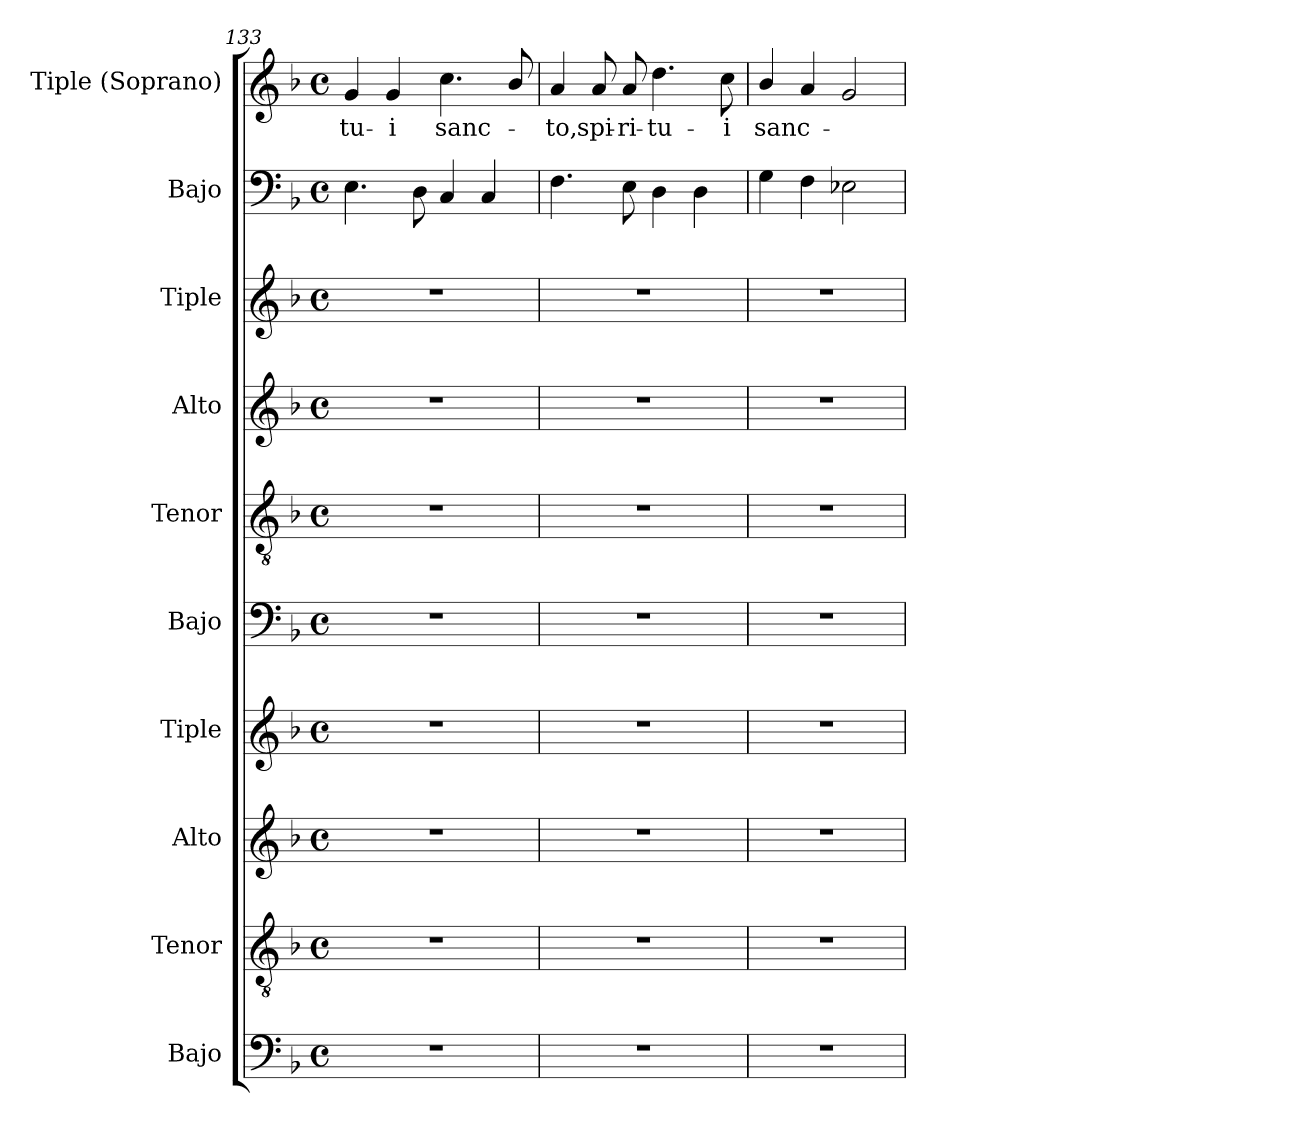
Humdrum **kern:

**kern	**kern	**kern	**kern	**kern	**kern	**kern	**kern	**kern	**kern	**text
*part10	*part9	*part8	*part7	*part6	*part5	*part4	*part3	*part2	*part1	*part1
*staff10	*staff9	*staff8	*staff7	*staff6	*staff5	*staff4	*staff3	*staff2	*staff1	*staff1
*I"Bajo	*I"Tenor	*I"Alto	*I"Tiple	*I"Bajo	*I"Tenor	*I"Alto	*I"Tiple	*I"Bajo	*I"Tiple (Soprano)	*
*I'B.	*I'T.	*I'A.	*	*I'B.	*I'T.	*I'A.	*	*I'B.	*I'S.	*
*clefF4	*clefGv2	*clefG2	*clefG2	*clefF4	*clefGv2	*clefG2	*clefG2	*clefF4	*clefG2	*
*	*ITrd7c12	*	*	*	*ITrd7c12	*	*	*	*	*
*k[b-]	*k[b-]	*k[b-]	*k[b-]	*k[b-]	*k[b-]	*k[b-]	*k[b-]	*k[b-]	*k[b-]	*
*F:	*F:	*F:	*F:	*F:	*F:	*F:	*F:	*F:	*F:	*
*M4/4	*M4/4	*M4/4	*M4/4	*M4/4	*M4/4	*M4/4	*M4/4	*M4/4	*M4/4	*
*met(c)	*met(c)	*met(c)	*met(c)	*met(c)	*met(c)	*met(c)	*met(c)	*met(c)	*met(c)	*
=133	=133	=133	=133	=133	=133	=133	=133	=133	=133	=133
!	!	!	!	!	!	!	!	!	!	!LO:LY:b:color=#000000
1r	1r	1r	1r	1r	1r	1r	1r	4.Ei\	4gi/	-tu-
!	!	!	!	!	!	!	!	!	!	!LO:LY:b:color=#000000
.	.	.	.	.	.	.	.	.	4gi/	-i
.	.	.	.	.	.	.	.	8Di\	.	.
!	!	!	!	!	!	!	!	!	!	!LO:LY:b:color=#000000
.	.	.	.	.	.	.	.	4Ci/	4.cci\	sanc-
.	.	.	.	.	.	.	.	4Ci/	.	.
.	.	.	.	.	.	.	.	.	8b-i/	.
=134	=134	=134	=134	=134	=134	=134	=134	=134	=134	=134
!	!	!	!	!	!	!	!	!	!	!LO:LY:b:color=#000000
1r	1r	1r	1r	1r	1r	1r	1r	4.Fi\	4ai/	-to,
!	!	!	!	!	!	!	!	!	!	!LO:LY:b:color=#000000
.	.	.	.	.	.	.	.	.	8ai/	spi-
!	!	!	!	!	!	!	!	!	!	!LO:LY:b:color=#000000
.	.	.	.	.	.	.	.	8Ei\	8ai/	-ri-
!	!	!	!	!	!	!	!	!	!	!LO:LY:b:color=#000000
.	.	.	.	.	.	.	.	4Di\	4.ddi\	-tu-
.	.	.	.	.	.	.	.	4Di\	.	.
!	!	!	!	!	!	!	!	!	!	!LO:LY:b:color=#000000
.	.	.	.	.	.	.	.	.	8cci\	-i
=135	=135	=135	=135	=135	=135	=135	=135	=135	=135	=135
!	!	!	!	!	!	!	!	!	!	!LO:LY:b:color=#000000
1r	1r	1r	1r	1r	1r	1r	1r	4Gi\	4b-i/	sanc-
.	.	.	.	.	.	.	.	4Fi\	4ai/	.
.	.	.	.	.	.	.	.	2E-Xi\	2gi/	.
=	=	=	=	=	=	=	=	=	=	=
*-	*-	*-	*-	*-	*-	*-	*-	*-	*-	*-
